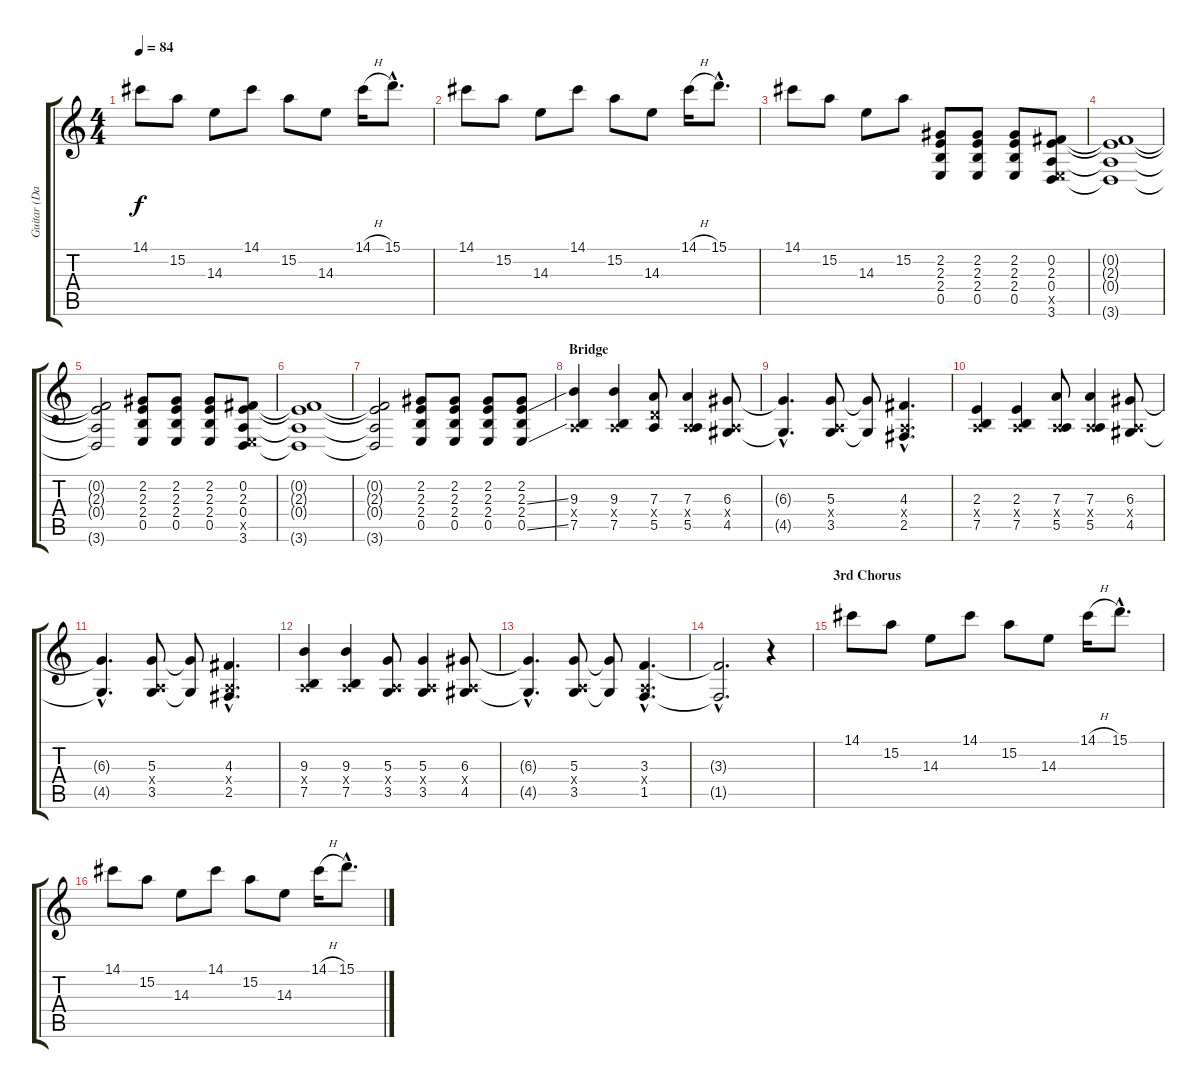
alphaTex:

\track ("Guitar (Dave Matthews)" "Guitar (Da") {instrument electricguitarjazz}
\staff {score tabs}
\tuning (B3 Gb3 D3 A2 E2 B1) {hide}
\ts (4 4)
\tempo 84
\clef g2
\ks c
14.1.8{dy f} 15.2.8 14.3.8 14.1.8 15.2.8 14.3.8 14.1{h}.16 15.1{hac}.8{d} |
14.1.8 15.2.8 14.3.8 14.1.8 15.2.8 14.3.8 14.1{h}.16 15.1{hac}.8{d} |
14.1.8 15.2.8 14.3.8 15.2.8 (2.2 2.3 2.4 0.5).8 (2.2 2.3 2.4 0.5).8 (2.2 2.3 2.4 0.5).8 (0.2 2.3 0.4 0.5{x} 3.6).8 |
(0.2{t} 2.3{t} 0.4{t} 3.6{t}).1 |
(0.2{t} 2.3{t} 0.4{t} 3.6{t}).2 (2.2 2.3 2.4 0.5).8 (2.2 2.3 2.4 0.5).8 (2.2 2.3 2.4 0.5).8 (0.2 2.3 0.4 0.5{x} 3.6).8 |
(0.2{t} 2.3{t} 0.4{t} 3.6{t}).1 |
(0.2{t} 2.3{t} 0.4{t} 3.6{t}).2 (2.2 2.3 2.4 0.5).8 (2.2 2.3 2.4 0.5).8 (2.2 2.3 2.4 0.5).8 (2.2 2.3{ss} 2.4 0.5{ss}).8 |
\section ("" "Bridge")
(9.3 0.4{x} 7.5).4 (9.3 0.4{x} 7.5).4 (7.3 5.4{x} 5.5).8 (7.3 0.4{x} 5.5).4 (6.3 0.4{x} 4.5).8 |
(6.3{hac t} 4.5{hac t}).4{d} (5.3 0.4{x} 3.5).8 (5.3{t} 3.5{t}).8 (4.3{hac} 0.4{hac x} 2.5{hac}).4{d} |
(2.3 0.4{x} 7.5).4 (2.3 0.4{x} 7.5).4 (7.3 0.4{x} 5.5).8 (7.3 0.4{x} 5.5).4 (6.3 0.4{x} 4.5).8 |
(6.3{hac t} 4.5{hac t}).4{d} (5.3 0.4{x} 3.5).8 (5.3{t} 3.5{t}).8 (4.3{hac} 0.4{hac x} 2.5{hac}).4{d} |
(9.3 0.4{x} 7.5).4 (9.3 0.4{x} 7.5).4 (5.3 0.4{x} 3.5).8 (5.3 0.4{x} 3.5).4 (6.3 0.4{x} 4.5).8 |
(6.3{hac t} 4.5{hac t}).4{d} (5.3 0.4{x} 3.5).8 (5.3{t} 3.5{t}).8 (3.3{hac} 0.4{hac x} 1.5{hac}).4{d} |
(3.3{hac t} 1.5{hac t}).2{d} r.4 |
\section ("" "3rd Chorus")
14.1.8 15.2.8 14.3.8 14.1.8 15.2.8 14.3.8 14.1{h}.16 15.1{hac}.8{d} |
14.1.8 15.2.8 14.3.8 14.1.8 15.2.8 14.3.8 14.1{h}.16 15.1{hac}.8{d}
